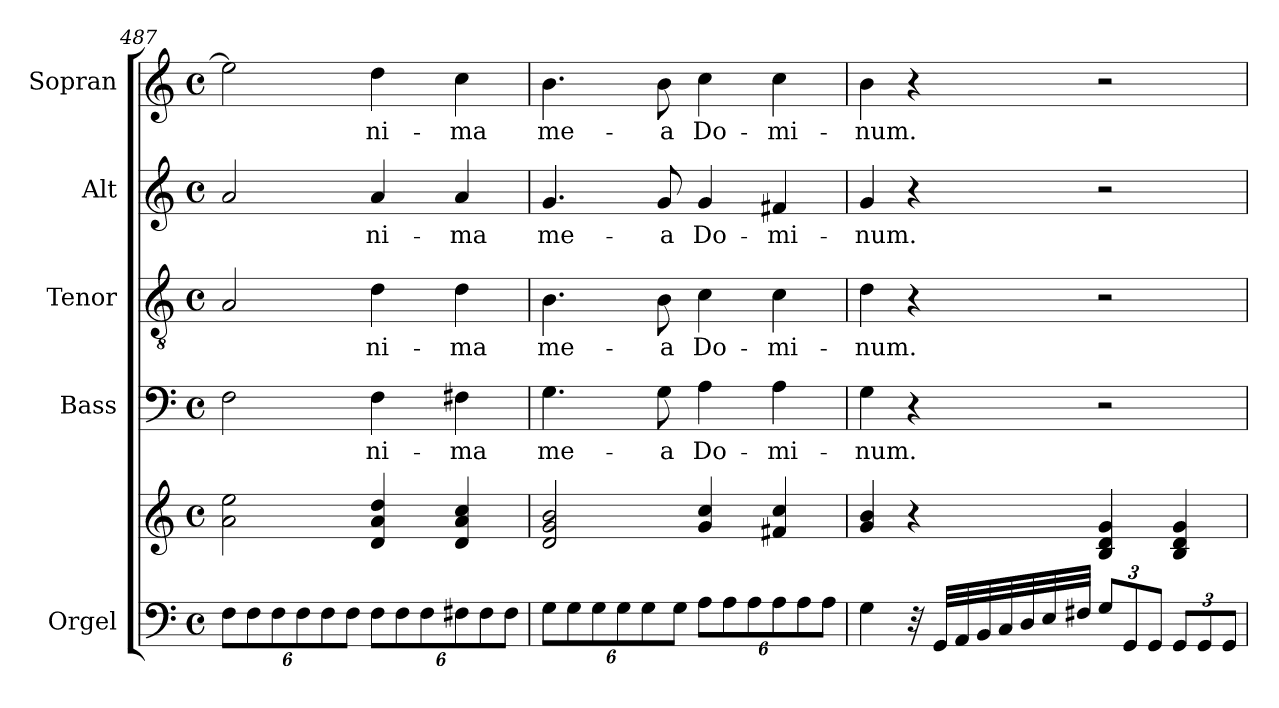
**kern	**kern	**kern	**text	**kern	**text	**kern	**text	**kern	**text
*part5	*part5	*part4	*part4	*part3	*part3	*part2	*part2	*part1	*part1
*staff6	*staff5	*staff4	*staff4	*staff3	*staff3	*staff2	*staff2	*staff1	*staff1
*I"Orgel	*	*I"Bass	*	*I"Tenor	*	*I"Alt	*	*I"Sopran	*
*I'Org.	*	*I'B.	*	*I'T.	*	*I'A.	*	*I'S.	*
!!LO:LB:g=z
*clefF4	*clefG2	*clefF4	*	*clefGv2	*	*clefG2	*	*clefG2	*
*k[]	*k[]	*k[]	*	*k[]	*	*k[]	*	*k[]	*
*C:	*C:	*C:	*	*C:	*	*C:	*	*C:	*
*M4/4	*M4/4	*M4/4	*	*M4/4	*	*M4/4	*	*M4/4	*
*met(c)	*met(c)	*met(c)	*	*met(c)	*	*met(c)	*	*met(c)	*
*Xbrackettup	*	*	*	*	*	*	*	*	*
=487	=487	=487	=487	=487	=487	=487	=487	=487	=487
12F\L	2a\ 2ee\	2F\	.	2A/	.	2a/	.	2ee\]	.
12F\	.	.	.	.	.	.	.	.	.
12F\	.	.	.	.	.	.	.	.	.
12F\	.	.	.	.	.	.	.	.	.
12F\	.	.	.	.	.	.	.	.	.
12F\J	.	.	.	.	.	.	.	.	.
!	!	!	!LO:LY:b	!	!LO:LY:b	!	!LO:LY:b	!	!LO:LY:b
12F\L	4d/ 4a/ 4dd/	4F\	-ni-	4d\	-ni-	4a/	-ni-	4dd\	-ni-
12F\	.	.	.	.	.	.	.	.	.
12F\	.	.	.	.	.	.	.	.	.
!	!	!	!LO:LY:b	!	!LO:LY:b	!	!LO:LY:b	!	!LO:LY:b
12F#X\	4d/ 4a/ 4cc/	4F#X\	-ma	4d\	-ma	4a/	-ma	4cc\	-ma
12F#\	.	.	.	.	.	.	.	.	.
12F#\J	.	.	.	.	.	.	.	.	.
=488	=488	=488	=488	=488	=488	=488	=488	=488	=488
!	!	!	!LO:LY:b	!	!LO:LY:b	!	!LO:LY:b	!	!LO:LY:b
12G\L	2d/ 2g/ 2b/	4.G\	me-	4.B\	me-	4.g/	me-	4.b\	me-
12G\	.	.	.	.	.	.	.	.	.
12G\	.	.	.	.	.	.	.	.	.
12G\	.	.	.	.	.	.	.	.	.
12G\	.	.	.	.	.	.	.	.	.
!	!	!	!LO:LY:b	!	!LO:LY:b	!	!LO:LY:b	!	!LO:LY:b
.	.	8G\	-a	8B\	-a	8g/	-a	8b\	-a
12G\J	.	.	.	.	.	.	.	.	.
!	!	!	!LO:LY:b	!	!LO:LY:b	!	!LO:LY:b	!	!LO:LY:b
12A\L	4g/ 4cc/	4A\	Do-	4c\	Do-	4g/	Do-	4cc\	Do-
12A\	.	.	.	.	.	.	.	.	.
12A\	.	.	.	.	.	.	.	.	.
!	!	!	!LO:LY:b	!	!LO:LY:b	!	!LO:LY:b	!	!LO:LY:b
12A\	4f#X/ 4cc/	4A\	-mi-	4c\	-mi-	4f#X/	-mi-	4cc\	-mi-
12A\	.	.	.	.	.	.	.	.	.
12A\J	.	.	.	.	.	.	.	.	.
=489	=489	=489	=489	=489	=489	=489	=489	=489	=489
!	!	!	!LO:LY:b	!	!LO:LY:b	!	!LO:LY:b	!	!LO:LY:b
4G\	4g/ 4b/	4G\	-num.	4d\	-num.	4g/	-num.	4b\	-num.
32r	4r	4r	.	4r	.	4r	.	4r	.
32GG/LLL	.	.	.	.	.	.	.	.	.
32AA/	.	.	.	.	.	.	.	.	.
32BB/	.	.	.	.	.	.	.	.	.
32C/	.	.	.	.	.	.	.	.	.
32D/	.	.	.	.	.	.	.	.	.
32E/	.	.	.	.	.	.	.	.	.
32F#X/JJJ	.	.	.	.	.	.	.	.	.
12G/L	4B/ 4d/ 4g/	2r	.	2r	.	2r	.	2r	.
12GG/	.	.	.	.	.	.	.	.	.
12GG/J	.	.	.	.	.	.	.	.	.
12GG/L	4B/ 4d/ 4g/	.	.	.	.	.	.	.	.
12GG/	.	.	.	.	.	.	.	.	.
12GG/J	.	.	.	.	.	.	.	.	.
=	=	=	=	=	=	=	=	=	=
*-	*-	*-	*-	*-	*-	*-	*-	*-	*-
